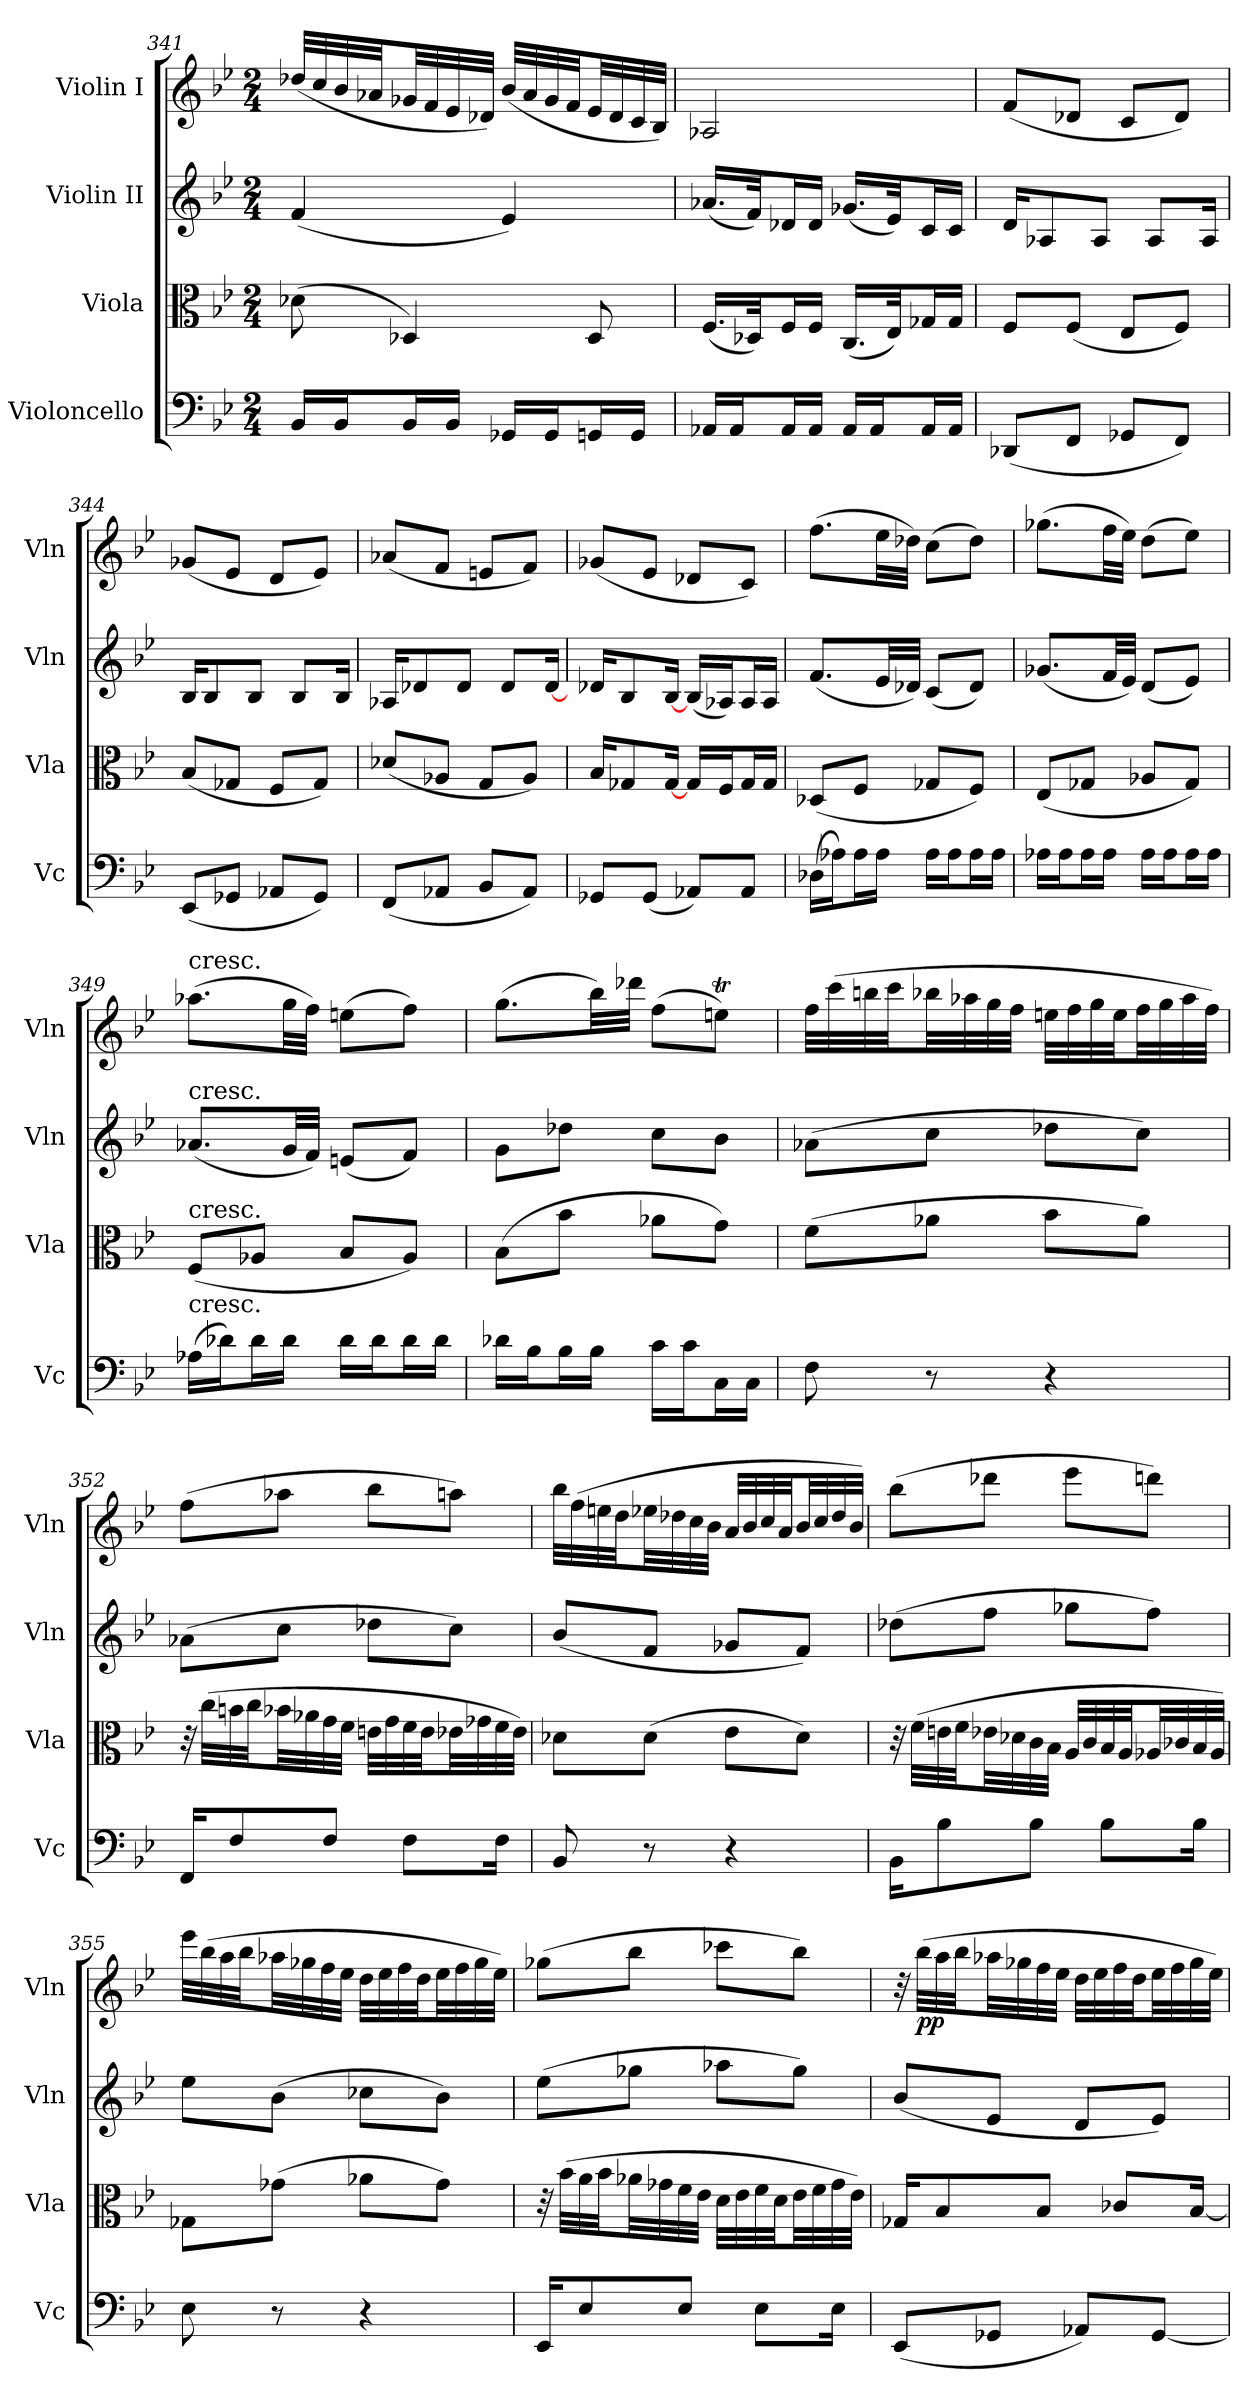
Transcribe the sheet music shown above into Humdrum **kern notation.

**kern	**kern	**kern	**kern	**dynam
*part4	*part3	*part2	*part1	*part1
*staff4	*staff3	*staff2	*staff1	*staff1
*I"Violoncello	*I"Viola	*I"Violin II	*I"Violin I	*
*I'Vc	*I'Vla	*I'Vln	*I'Vln	*
*clefF4	*clefC3	*clefG2	*clefG2	*
*k[b-e-]	*k[b-e-]	*k[b-e-]	*k[b-e-]	*
*B-:	*B-:	*B-:	*B-:	*
*M2/4	*M2/4	*M2/4	*M2/4	*
=341	=341	=341	=341	=341
16BB-/LL	(8d-X	(4f	(32dd-X/LLL	.
.	.	.	32cc/	.
16BB-/J	.	.	32b-/	.
.	.	.	32a-X/JJ	.
16BB-/L	4D-X)	.	32g-X/LL	.
.	.	.	32f/	.
16BB-/JJ	.	.	32e-/	.
.	.	.	32d-X/JJJ)	.
16GG-X/LL	.	4e-)	(32b-/LLL	.
.	.	.	32a-/	.
16GG-/J	.	.	32g-/	.
.	.	.	32f/JJ	.
16GGn/L	8D-	.	32e-/LL	.
.	.	.	32d-/	.
16GG/JJ	.	.	32c/	.
.	.	.	32B-/JJJ)	.
=342	=342	=342	=342	=342
16AA-X/LL	(16.F/LL	(16.a-X/LL	2A-X	.
16AA-/J	.	.	.	.
.	32D-X/Jk)	32f/Jk)	.	.
16AA-/L	16F/L	16d-X/L	.	.
16AA-/JJ	16F/JJ	16d-/JJ	.	.
16AA-/LL	(16.C/LL	(16.g-X/LL	.	.
16AA-/J	.	.	.	.
.	32E-/Jk)	32e-/Jk)	.	.
16AA-/L	16G-X/L	16c/L	.	.
16AA-/JJ	16G-/JJ	16c/JJ	.	.
=343	=343	=343	=343	=343
(8DD-X/L	8F/L	16d/KL	(8f/L	.
.	.	8A-X/	.	.
8FF/J	(8F/J	.	8d-X/J	.
.	.	8A-/J	.	.
8GG-X/L	8E-/L	.	8c/L	.
.	.	8A-/L	.	.
8FF/J)	8F/J)	.	8d-/J)	.
.	.	16A-/Jk	.	.
=344	=344	=344	=344	=344
(8EE-/L	(8B-/L	16B-/KL	(8g-X/L	.
.	.	8B-/	.	.
8GG-X/J	8G-X/J	.	8e-/J	.
.	.	8B-/J	.	.
8AA-X/L	8F/L	.	8d/L	.
.	.	8B-/L	.	.
8GG-/J)	8G-/J)	.	8e-/J)	.
.	.	16B-/Jk	.	.
=345	=345	=345	=345	=345
(8FF/L	(8d-X/L	16A-X/KL	(8a-X/L	.
.	.	8d-X/	.	.
8AA-X/J	8A-X/J	.	8f/J	.
.	.	8d-/J	.	.
8BB-/L	8G/L	.	8en/L	.
.	.	8d-/L	.	.
8AA-/J)	8A-/J)	.	8f/J)	.
.	.	[16d-/Jk	.	.
=346	=346	=346	=346	=346
8GG-X/L	16B-/KL	16d-X/KL	(8g-X/L	.
.	8G-X/	8B-/	.	.
(8GG-/J	.	.	8e-/J	.
.	[16G-/Jk	[16B-/Jk	.	.
8AA-X/L)	16G-/LL	(16B-/LL	8d-X/L	.
.	16F/J	16A-X/J)	.	.
8AA-/J	16G-/L	16A-/L	8c/J)	.
.	16G-/JJ	16A-/JJ	.	.
=347	=347	=347	=347	=347
(16D-X\LL	(8D-X/L	(8.f/L	(8.ff\L	.
16A-X\J)	.	.	.	.
16A-\L	8F/J	.	.	.
16A-\JJ	.	32e-/LL	32ee-\LL	.
.	.	32d-X/JJJ)	32dd-X\JJJ)	.
16A-\LL	8G-X/L	(8c/L	(8cc\L	.
16A-\J	.	.	.	.
16A-\L	8F/J)	8d-/J)	8dd-\J)	.
16A-\JJ	.	.	.	.
=348	=348	=348	=348	=348
16A-X\LL	(8E-/L	(8.g-X/L	(8.gg-X\L	.
16A-\J	.	.	.	.
16A-\L	8G-X/J	.	.	.
16A-\JJ	.	32f/LL	32ff\LL	.
.	.	32e-/JJJ)	32ee-\JJJ)	.
16A-\LL	8A-X/L	(8d/L	(8dd\L	.
16A-\J	.	.	.	.
16A-\L	8G-/J)	8e-/J)	8ee-\J)	.
16A-\JJ	.	.	.	.
=349	=349	=349	=349	=349
!	!	!	!LO:TX:a:t=cresc.	!
!	!	!LO:TX:a:t=cresc.	!	!
!	!LO:TX:a:t=cresc.	!	!	!
!LO:TX:a:t=cresc.	!	!	!	!
(16A-X\LL	(8F/L	(8.a-X/L	(8.aa-X\L	.
16d-X\J)	.	.	.	.
16d-\L	8A-X/J	.	.	.
16d-\JJ	.	32g/LL	32gg\LL	.
.	.	32f/JJJ)	32ff\JJJ)	.
16d-\LL	8B-/L	(8en/L	(8een\L	.
16d-\J	.	.	.	.
16d-\L	8A-/J)	8f/J)	8ff\J)	.
16d-\JJ	.	.	.	.
=350	=350	=350	=350	=350
16d-X\LL	(8B-\L	8g\L	(8.gg\L	.
16B-\J	.	.	.	.
16B-\L	8b-\J	8dd-X\J	.	.
16B-\JJ	.	.	32bb-\LL)	.
.	.	.	32ddd-X\JJJ	.
16c\LL	8a-X\L	8cc\L	(8ff\L	.
16c\J	.	.	.	.
16C\L	8g\J)	8b-\J	8eent\J)	.
16C\JJ	.	.	.	.
=351	=351	=351	=351	=351
8F	(8f\L	(8a-X\L	32ff\LLL	.
.	.	.	(32ccc\	.
.	.	.	32bbn\	.
.	.	.	32ccc\JJ	.
8r	8a-X\J	8cc\J	32bb-X\LL	.
.	.	.	32aa-X\	.
.	.	.	32gg\	.
.	.	.	32ff\JJJ	.
4r	8b-\L	8dd-X\L	32een\LLL	.
.	.	.	32ff\	.
.	.	.	32gg\	.
.	.	.	32ee\JJ	.
.	8a-\J)	8cc\J)	32ff\LL	.
.	.	.	32gg\	.
.	.	.	32aa-\	.
.	.	.	32ff\JJJ)	.
=352	=352	=352	=352	=352
16FF/KL	32r	(8a-X\L	(8ff\L	.
.	(32cc\LLL	.	.	.
8F/	32bn\	.	.	.
.	32cc\JJ	.	.	.
.	32b-X\LL	8cc\J	8aa-X\J	.
.	32a-X\	.	.	.
8F/J	32g\	.	.	.
.	32f\JJJ	.	.	.
.	32en\LLL	8dd-X\L	8bb-\L	.
.	32g\	.	.	.
8F\L	32f\	.	.	.
.	32e\JJ	.	.	.
.	32e-X\LL	8cc\J)	8aan\J)	.
.	32g-X\	.	.	.
16F\Jk	32f\	.	.	.
.	32e-\JJJ)	.	.	.
=353	=353	=353	=353	=353
8BB-	8d-X\L	(8b-/L	32bb-\LLL	.
.	.	.	(32ff\	.
.	.	.	32een\	.
.	.	.	32dd\JJ	.
8r	(8d-\J	8f/J	32ee-X\LL	.
.	.	.	32dd-X\	.
.	.	.	32cc\	.
.	.	.	32b-\JJJ	.
4r	8e-\L	8g-X/L	32a/LLL	.
.	.	.	32b-/	.
.	.	.	32cc/	.
.	.	.	32a/JJ	.
.	8d-\J)	8f/J)	32b-/LL	.
.	.	.	32cc/	.
.	.	.	32dd-/	.
.	.	.	32b-/JJJ)	.
=354	=354	=354	=354	=354
16BB-\KL	32r	(8dd-X\L	(8bb-\L	.
.	(32f\LLL	.	.	.
8B-\	32en\	.	.	.
.	32f\JJ	.	.	.
.	32e-X\LL	8ff\J	8ddd-X\J	.
.	32d-X\	.	.	.
8B-\J	32c\	.	.	.
.	32B-\JJJ	.	.	.
.	32A/LLL	8gg-X\L	8eee-\L	.
.	32c/	.	.	.
8B-\L	32B-/	.	.	.
.	32A/JJ	.	.	.
.	32A-X/LL	8ff\J)	8dddn\J)	.
.	32c-X/	.	.	.
16B-\Jk	32B-/	.	.	.
.	32A-/JJJ)	.	.	.
=355	=355	=355	=355	=355
8E-	8G-X\L	8ee-\L	32eee-\LLL	.
.	.	.	(32bb-\	.
.	.	.	32aa\	.
.	.	.	32bb-\JJ	.
8r	(8g-X\J	(8b-\J	32aa-X\LL	.
.	.	.	32gg-X\	.
.	.	.	32ff\	.
.	.	.	32ee-\JJJ	.
4r	8a-X\L	8cc-X\L	32dd\LLL	.
.	.	.	32ee-\	.
.	.	.	32ff\	.
.	.	.	32dd\JJ	.
.	8g-\J)	8b-\J)	32ee-\LL	.
.	.	.	32ff\	.
.	.	.	32gg-\	.
.	.	.	32ee-\JJJ)	.
=356	=356	=356	=356	=356
16EE-/KL	32r	(8ee-\L	(8gg-X\L	.
.	(32b-\LLL	.	.	.
8E-/	32a\	.	.	.
.	32b-\JJ	.	.	.
.	32a-X\LL	8gg-X\J	8bb-\J	.
.	32g-X\	.	.	.
8E-/J	32f\	.	.	.
.	32e-\JJJ	.	.	.
.	32d\LLL	8aa-X\L	8ccc-X\L	.
.	32e-\	.	.	.
8E-\L	32f\	.	.	.
.	32d\JJ	.	.	.
.	32e-\LL	8gg-\J)	8bb-\J)	.
.	32f\	.	.	.
16E-\Jk	32g-\	.	.	.
.	32e-\JJJ)	.	.	.
=357	=357	=357	=357	=357
(8EE-/L	16G-X/KL	(8b-/L	32r	.
.	.	.	(32bb-\LLL	pp
.	8B-/	.	32aa\	.
.	.	.	32bb-\JJ	.
8GG-X/J	.	8e-/J	32aa-X\LL	.
.	.	.	32gg-X\	.
.	8B-/J	.	32ff\	.
.	.	.	32ee-\JJJ	.
8AA-X/L)	.	8d/L	32dd\LLL	.
.	.	.	32ee-\	.
.	8c-X/L	.	32ff\	.
.	.	.	32dd\JJ	.
[8GG-/J	.	8e-/J)	32ee-\LL	.
.	.	.	32ff\	.
.	[16B-/Jk	.	32gg-\	.
.	.	.	32ee-\JJJ)	.
=	=	=	=	=
*-	*-	*-	*-	*-
